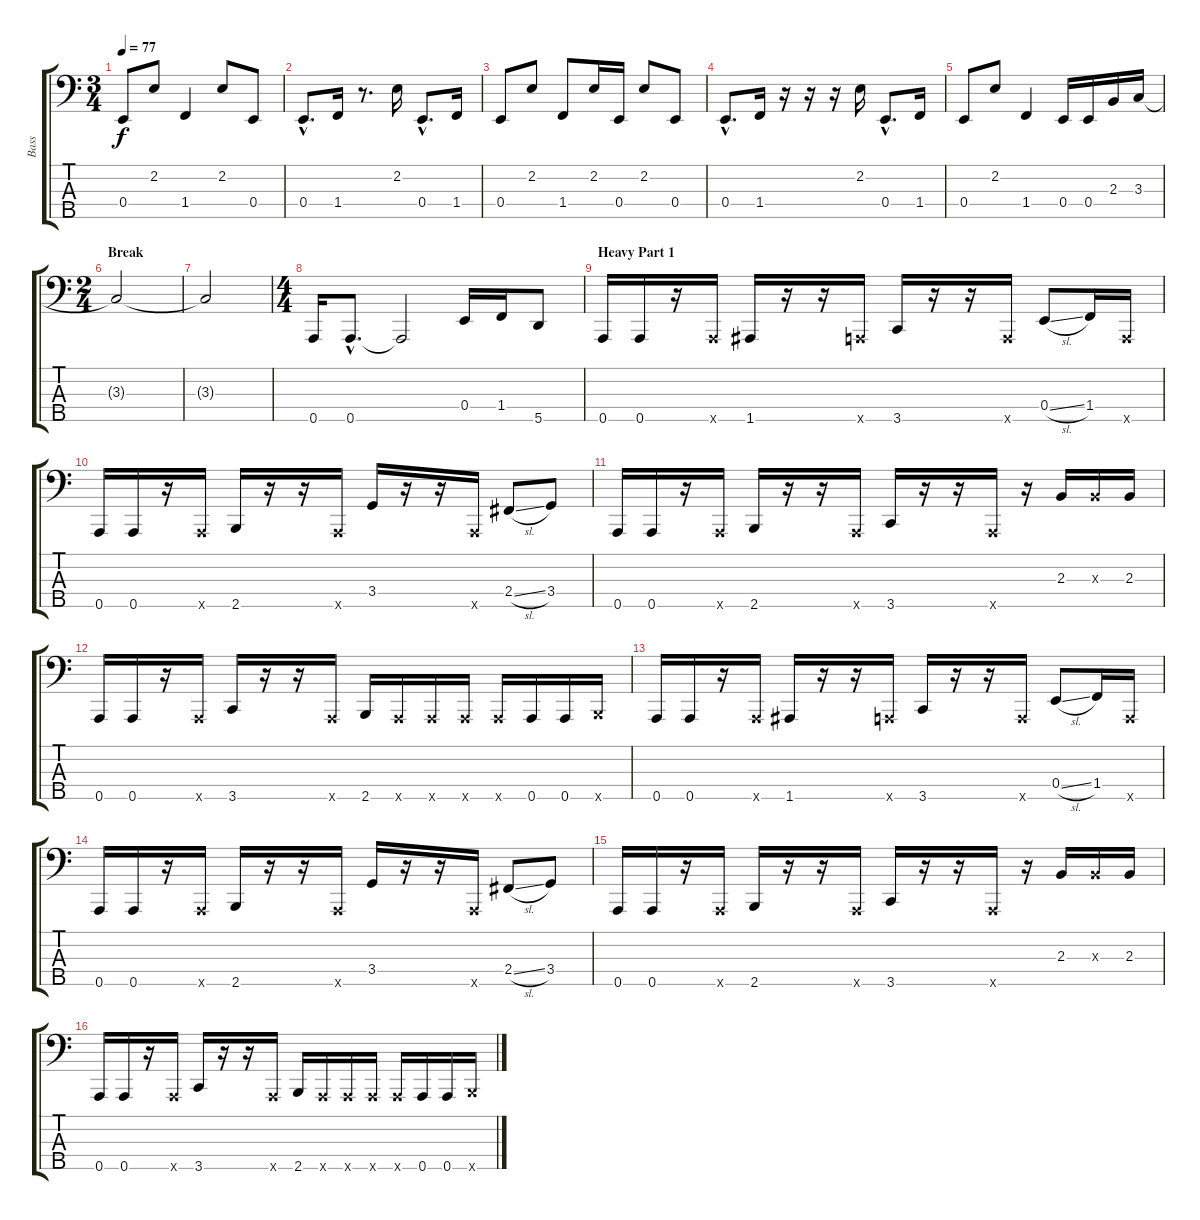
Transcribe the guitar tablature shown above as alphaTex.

\track ("Bass" "Bass") {instrument electricbasspick}
\staff {score tabs}
\tuning (G2 D2 A1 E1 A0) {hide}
\ts (3 4)
\tempo 77
\clef f4
\ks c
0.4.8{dy f} 2.2.8 1.4.4 2.2.8 0.4.8 |
0.4{hac}.8{d} 1.4.16 r.8{d} 2.2.16 0.4{hac}.8{d} 1.4.16 |
0.4.8 2.2.8 1.4.8 2.2.16 0.4.16 2.2.8 0.4.8 |
0.4{hac}.8{d} 1.4.16 r.16 r.16 r.16 2.2.16 0.4{hac}.8{d} 1.4.16 |
0.4.8 2.2.8 1.4.4 0.4.16 0.4.16 2.3.16 3.3.16 |
\ts (2 4)
\section ("" "Break")
3.3{t}.2 |
3.3{t}.2 |
\ts (4 4)
0.5.16 0.5{hac}.8{d} 0.5{t}.2 0.4.16 1.4.16 5.5.8 |
\section ("" "Heavy Part 1")
0.5.16 0.5.16 r.16 0.5{x}.16 1.5.16 r.16 r.16 0.5{x}.16 3.5.16 r.16 r.16 0.5{x}.16 0.4{sl}.8 1.4.16 0.5{x}.16 |
0.5.16 0.5.16 r.16 0.5{x}.16 2.5.16 r.16 r.16 0.5{x}.16 3.4.16 r.16 r.16 0.5{x}.16 2.4{sl}.8 3.4.8 |
0.5.16 0.5.16 r.16 0.5{x}.16 2.5.16 r.16 r.16 0.5{x}.16 3.5.16 r.16 r.16 0.5{x}.16 r.16 2.3.16 2.3{x}.16 2.3.16 |
0.5.16 0.5.16 r.16 0.5{x}.16 3.5.16 r.16 r.16 0.5{x}.16 2.5.16 0.5{x}.16 0.5{x}.16 0.5{x}.16 0.5{x}.16 0.5.16 0.5.16 2.5{x}.16 |
0.5.16 0.5.16 r.16 0.5{x}.16 1.5.16 r.16 r.16 0.5{x}.16 3.5.16 r.16 r.16 0.5{x}.16 0.4{sl}.8 1.4.16 0.5{x}.16 |
0.5.16 0.5.16 r.16 0.5{x}.16 2.5.16 r.16 r.16 0.5{x}.16 3.4.16 r.16 r.16 0.5{x}.16 2.4{sl}.8 3.4.8 |
0.5.16 0.5.16 r.16 0.5{x}.16 2.5.16 r.16 r.16 0.5{x}.16 3.5.16 r.16 r.16 0.5{x}.16 r.16 2.3.16 2.3{x}.16 2.3.16 |
0.5.16 0.5.16 r.16 0.5{x}.16 3.5.16 r.16 r.16 0.5{x}.16 2.5.16 0.5{x}.16 0.5{x}.16 0.5{x}.16 0.5{x}.16 0.5.16 0.5.16 2.5{x}.16
